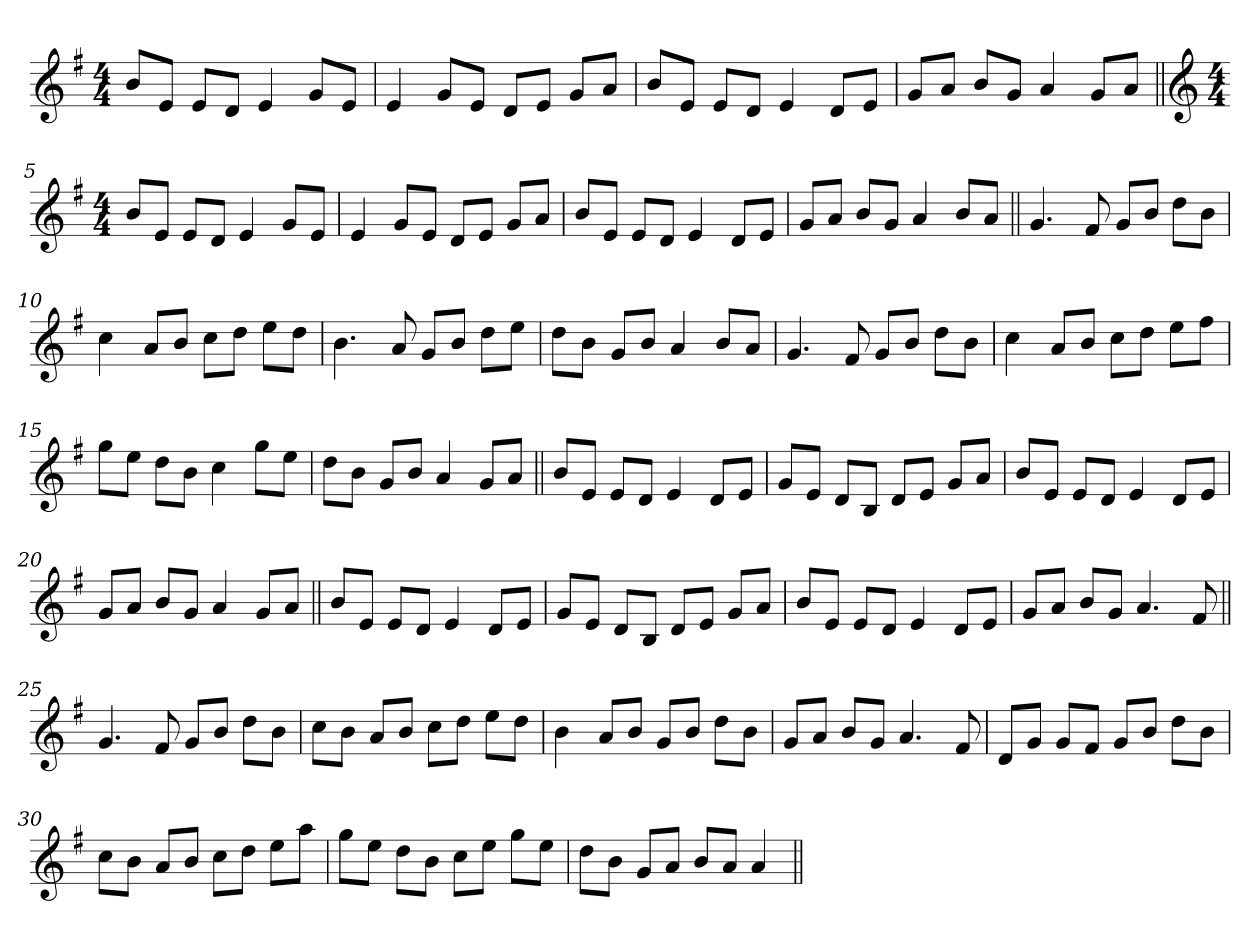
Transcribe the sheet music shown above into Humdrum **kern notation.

**kern
*part1
*staff1
*clefG2
*k[f#]
*e:
*M4/4
=1
8b/L
8e/J
8e/L
8d/J
4e/
8g/L
8e/J
=2
4e/
8g/L
8e/J
8d/L
8e/J
8g/L
8a/J
=3
8b/L
8e/J
8e/L
8d/J
4e/
8d/L
8e/J
=4
8g/L
8a/J
8b/L
8g/J
4a/
8g/L
8a/J
=5||
*clefG2
*M4/4
8b/L
8e/J
8e/L
8d/J
4e/
8g/L
8e/J
!!LO:LB:g=z
=6
4e/
8g/L
8e/J
8d/L
8e/J
8g/L
8a/J
=7
8b/L
8e/J
8e/L
8d/J
4e/
8d/L
8e/J
=8
8g/L
8a/J
8b/L
8g/J
4a/
8b/L
8a/J
=9||
4.g/
8f#/
8g/L
8b/J
8dd\L
8b\J
=10
4cc\
8a/L
8b/J
8cc\L
8dd\J
8ee\L
8dd\J
=11
4.b\
8a/
8g/L
8b/J
8dd\L
8ee\J
!!LO:LB:g=z
=12
8dd\L
8b\J
8g/L
8b/J
4a/
8b/L
8a/J
=13
4.g/
8f#/
8g/L
8b/J
8dd\L
8b\J
=14
4cc\
8a/L
8b/J
8cc\L
8dd\J
8ee\L
8ff#\J
=15
8gg\L
8ee\J
8dd\L
8b\J
4cc\
8gg\L
8ee\J
=16
8dd\L
8b\J
8g/L
8b/J
4a/
8g/L
8a/J
=17||
8b/L
8e/J
8e/L
8d/J
4e/
8d/L
8e/J
!!LO:LB:g=z
=18
8g/L
8e/J
8d/L
8B/J
8d/L
8e/J
8g/L
8a/J
=19
8b/L
8e/J
8e/L
8d/J
4e/
8d/L
8e/J
=20
8g/L
8a/J
8b/L
8g/J
4a/
8g/L
8a/J
=21||
8b/L
8e/J
8e/L
8d/J
4e/
8d/L
8e/J
=22
8g/L
8e/J
8d/L
8B/J
8d/L
8e/J
8g/L
8a/J
!!LO:LB:g=z
=23
8b/L
8e/J
8e/L
8d/J
4e/
8d/L
8e/J
=24
8g/L
8a/J
8b/L
8g/J
4.a/
8f#/
=25||
4.g/
8f#/
8g/L
8b/J
8dd\L
8b\J
=26
8cc\L
8b\J
8a/L
8b/J
8cc\L
8dd\J
8ee\L
8dd\J
=27
4b\
8a/L
8b/J
8g/L
8b/J
8dd\L
8b\J
=28
8g/L
8a/J
8b/L
8g/J
4.a/
8f#/
!!LO:LB:g=z
=29
8d/L
8g/J
8g/L
8f#/J
8g/L
8b/J
8dd\L
8b\J
=30
8cc\L
8b\J
8a/L
8b/J
8cc\L
8dd\J
8ee\L
8aa\J
=31
8gg\L
8ee\J
8dd\L
8b\J
8cc\L
8ee\J
8gg\L
8ee\J
=32
8dd\L
8b\J
8g/L
8a/J
8b/L
8a/J
4a/
=||
*-
